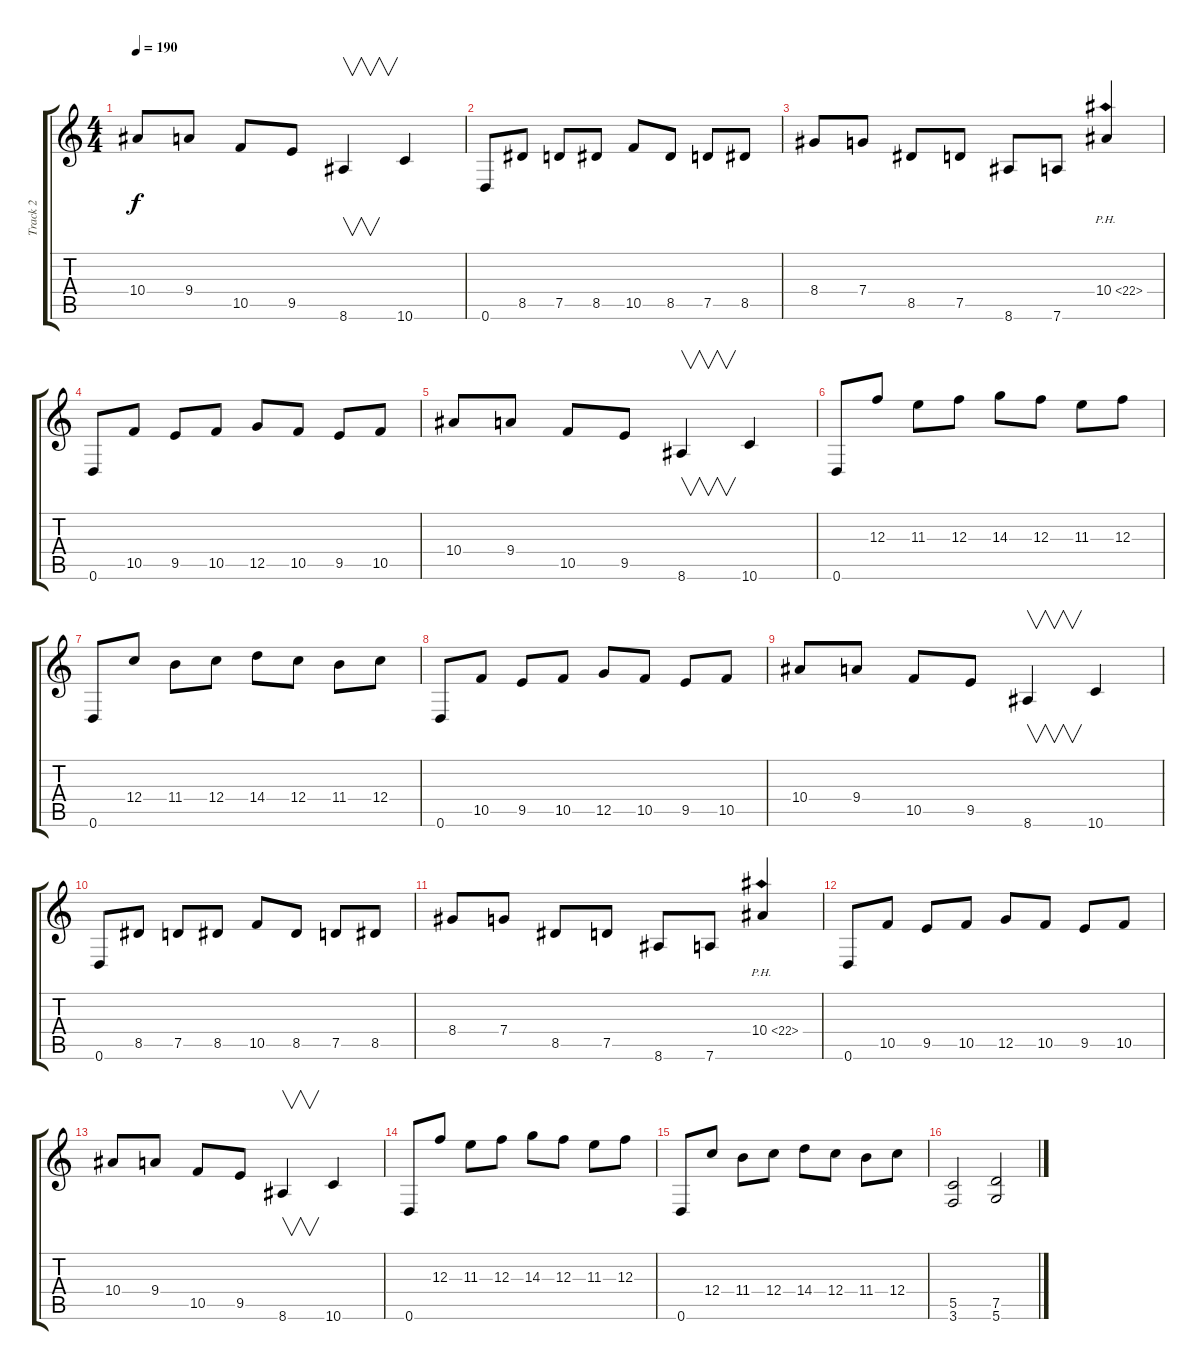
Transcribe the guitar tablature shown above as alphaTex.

\track ("Track 2" "Track 2") {instrument distortionguitar}
\staff {score tabs}
\tuning (D4 A3 F3 C3 G2 D2) {hide}
\ts (4 4)
\tempo 190
\clef g2
\ks c
10.4.8{dy f} 9.4.8 10.5.8 9.5.8 8.6.4{v} 10.6.4 |
0.6.8 8.5.8 7.5.8 8.5.8 10.5.8 8.5.8 7.5.8 8.5.8 |
8.4.8 7.4.8 8.5.8 7.5.8 8.6.8 7.6.8 10.4{ph 12}.4 |
0.6.8 10.5.8 9.5.8 10.5.8 12.5.8 10.5.8 9.5.8 10.5.8 |
10.4.8 9.4.8 10.5.8 9.5.8 8.6.4{v} 10.6.4 |
0.6.8 12.3.8 11.3.8 12.3.8 14.3.8 12.3.8 11.3.8 12.3.8 |
0.6.8 12.4.8 11.4.8 12.4.8 14.4.8 12.4.8 11.4.8 12.4.8 |
0.6.8 10.5.8 9.5.8 10.5.8 12.5.8 10.5.8 9.5.8 10.5.8 |
10.4.8 9.4.8 10.5.8 9.5.8 8.6.4{v} 10.6.4 |
0.6.8 8.5.8 7.5.8 8.5.8 10.5.8 8.5.8 7.5.8 8.5.8 |
8.4.8 7.4.8 8.5.8 7.5.8 8.6.8 7.6.8 10.4{ph 12}.4 |
0.6.8 10.5.8 9.5.8 10.5.8 12.5.8 10.5.8 9.5.8 10.5.8 |
10.4.8 9.4.8 10.5.8 9.5.8 8.6.4{v} 10.6.4 |
0.6.8 12.3.8 11.3.8 12.3.8 14.3.8 12.3.8 11.3.8 12.3.8 |
0.6.8 12.4.8 11.4.8 12.4.8 14.4.8 12.4.8 11.4.8 12.4.8 |
(5.5 3.6).2 (7.5 5.6).2
